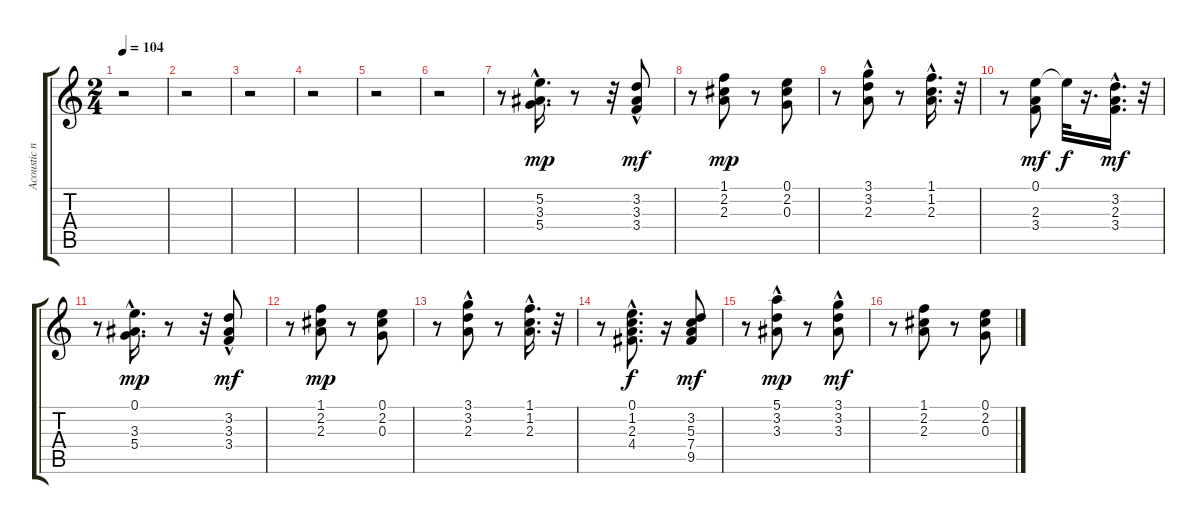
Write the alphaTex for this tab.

\track ("Acoustic nylon" "Acoustic n") {instrument acousticguitarnylon}
\staff {score tabs}
\tuning (E4 B3 G3 D3 A2 E2) {hide}
\ts (2 4)
\tempo 104
\clef g2
\ks c
r.2{dy mp} |
r.2 |
r.2 |
r.2 |
r.2 |
r.2 |
r.8 (5.2{hac} 3.3{hac} 5.4{hac}).16{d} r.8 r.32 (3.2 3.3{hac} 3.4{hac}).8{dy mf} |
r.8 (1.1 2.2 2.3).8{dy mp} r.8 (0.1 2.2 0.3).8 |
r.8 (3.1 3.2{hac} 2.3).8 r.8 (1.1{hac} 1.2{hac} 2.3{hac}).16{d} r.32 |
r.8 (0.1 2.3 3.4).8{dy mf} 0.1{t}.32{dy f} r.16{d} (3.2{hac} 2.3{hac} 3.4{hac}).16{d dy mf} r.32 |
r.8 (0.1{hac} 3.3{hac} 5.4{hac}).16{d dy mp} r.8 r.32 (3.2 3.3{hac} 3.4{hac}).8{dy mf} |
r.8 (1.1 2.2 2.3).8{dy mp} r.8 (0.1 2.2 0.3).8 |
r.8 (3.1 3.2{hac} 2.3).8 r.8 (1.1{hac} 1.2{hac} 2.3{hac}).16{d} r.32 |
r.8 (0.1{hac} 1.2{hac} 2.3 4.4{hac}).8{d dy f} r.16 (3.2 5.3 7.4 9.5).8{dy mf} |
r.8 (5.1 3.2 3.3{hac}).8{dy mp} r.8 (3.1{hac} 3.2 3.3{hac}).8{dy mf} |
r.8 (1.1 2.2 2.3).8 r.8 (0.1 2.2 0.3).8
